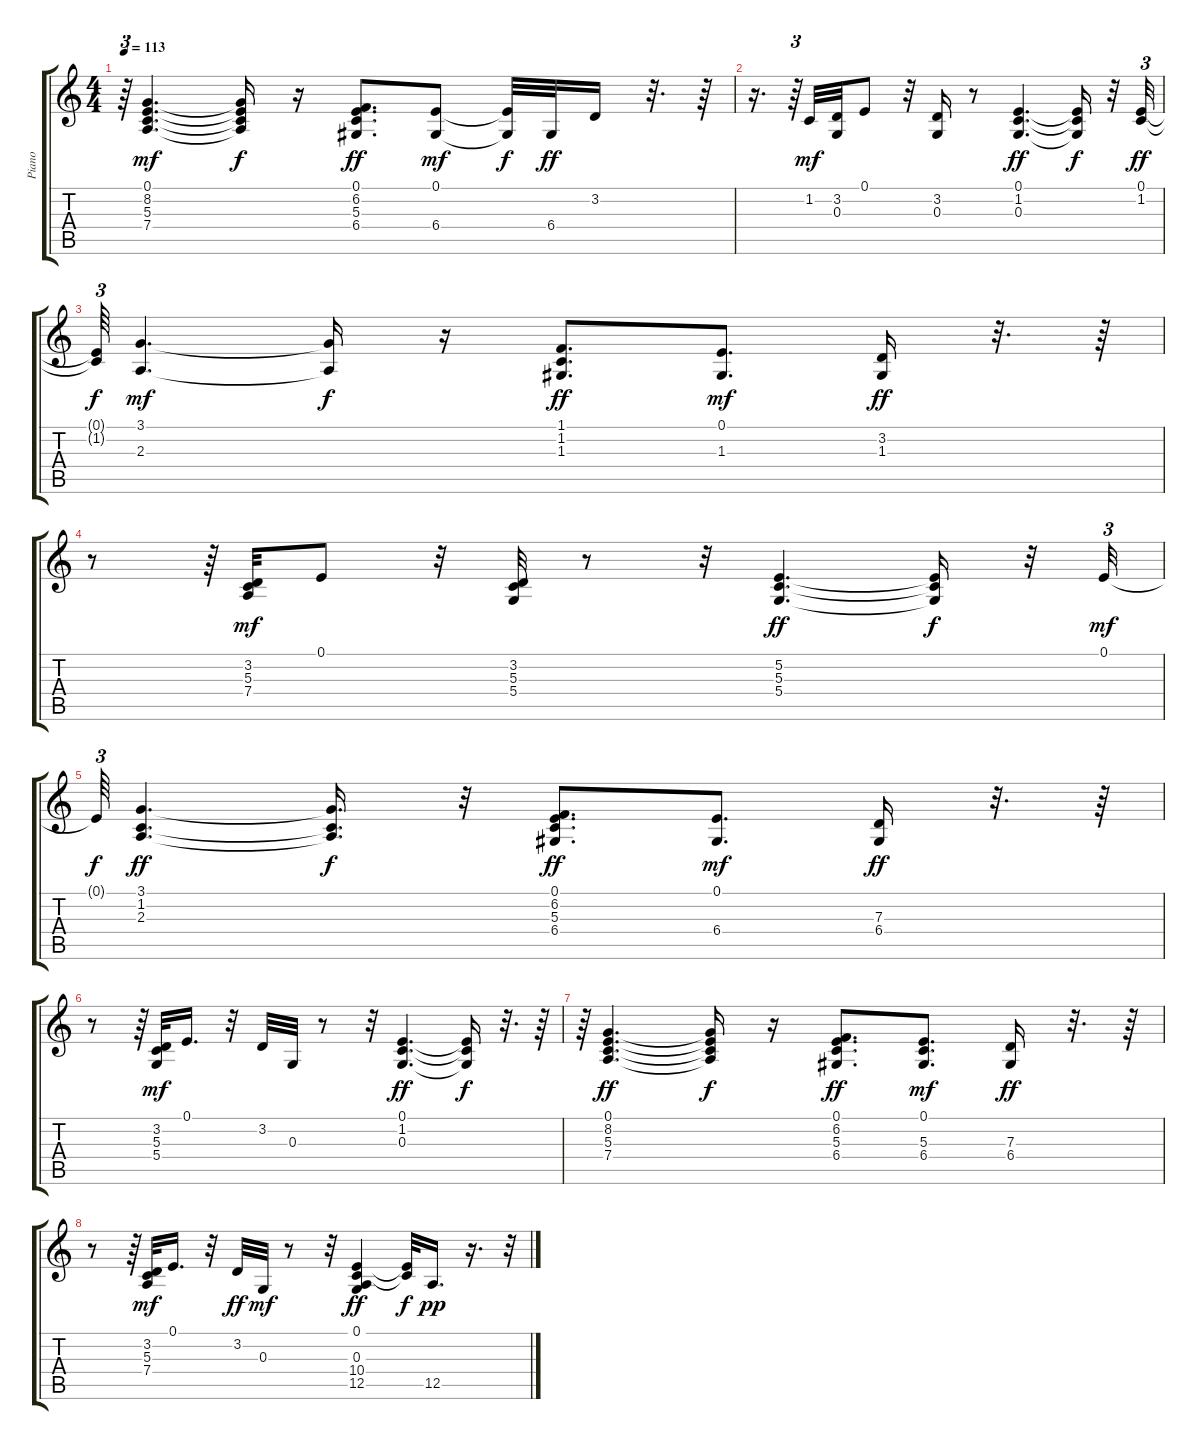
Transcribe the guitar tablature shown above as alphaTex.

\track ("Piano" "Piano") {instrument honkytonkpiano}
\staff {score tabs}
\tuning (E4 B3 G3 D3 A2 E2) {hide}
\ts (4 4)
\tempo 113
\clef g2
\ks c
r.64{tu (3 2) dy f} (0.1 8.2 5.3 7.4).4{d dy mf} (0.1{t} 8.2{t} 5.3{t} 7.4{t}).16{dy f} r.16 (0.1 6.2 5.3 6.4).8{d dy ff} (0.1 6.4).8{dy mf} (0.1{t} 6.4{t}).32{dy f} 6.4.32{dy ff} 3.2.16 r.32{d} r.64 |
r.16{d} r.64{tu (3 2)} 1.2.32{dy mf} (3.2 0.3).32 0.1.8 r.32 (3.2 0.3).16 r.8 (0.1 1.2 0.3).4{d dy ff} (0.1{t} 1.2{t} 0.3{t}).16{dy f} r.32 (0.1 1.2).32{tu (3 2) dy ff} |
(0.1{t} 1.2{t}).64{tu (3 2) dy f} (3.1 2.3).4{d dy mf} (3.1{t} 2.3{t}).16{dy f} r.16 (1.1 1.2 1.3).8{d dy ff} (0.1 1.3).8{d dy mf} (3.2 1.3).16{dy ff} r.32{d} r.64 |
r.8 r.64{tu (3 2)} (3.2 5.3 7.4).32{dy mf} 0.1.8 r.32 (3.2 5.3 5.4).32 r.8 r.32 (5.2 5.3 5.4).4{d dy ff} (5.2{t} 5.3{t} 5.4{t}).16{dy f} r.32 0.1.32{tu (3 2) dy mf} |
0.1{t}.64{tu (3 2) dy f} (3.1 1.2 2.3).4{d dy ff} (3.1{t} 1.2{t} 2.3{t}).16{d dy f} r.32 (0.1 6.2 5.3 6.4).8{d dy ff} (0.1 6.4).8{d dy mf} (7.3 6.4).16{dy ff} r.32{d} r.64 |
r.8 r.64{tu (3 2)} (3.2 5.3 5.4).32{dy mf} 0.1.16{d} r.32 3.2.32 0.3.32 r.8 r.32 (0.1 1.2 0.3).4{d dy ff} (0.1{t} 1.2{t} 0.3{t}).16{dy f} r.32{d} r.64 |
r.64{tu (3 2)} (0.1 8.2 5.3 7.4).4{d dy ff} (0.1{t} 8.2{t} 5.3{t} 7.4{t}).16{dy f} r.16 (0.1 6.2 5.3 6.4).8{d dy ff} (0.1 5.3 6.4).8{d dy mf} (7.3 6.4).16{dy ff} r.32{d} r.64 |
r.8 r.64{tu (3 2)} (3.2 5.3 7.4).32{dy mf} 0.1.16{d} r.32 3.2.32{dy ff} 0.3.32{dy mf} r.8 r.32 (0.1 0.3 10.4 12.5).4{dy ff} (0.1{t} 10.4{t}).32{dy f} 12.5.16{d dy pp} r.16{d} r.32{tu (3 2)}
